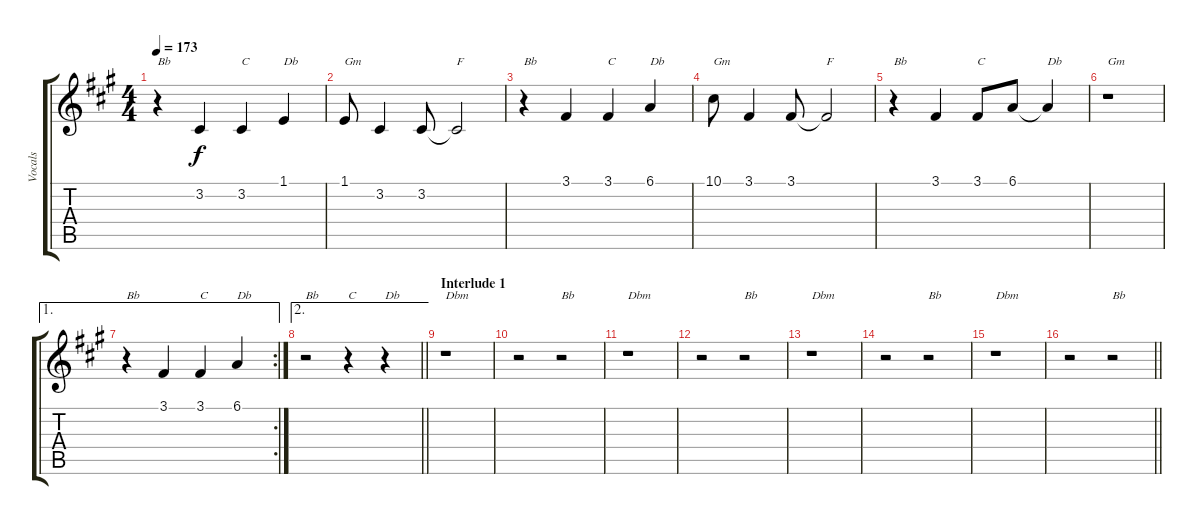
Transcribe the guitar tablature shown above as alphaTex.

\track ("Vocals" "Vocals") {instrument sopranosax}
\staff {score tabs}
\tuning (Eb4 Bb3 Gb3 Db3 Ab2 Eb2) {hide}
\ts (4 4)
\tempo 173
\clef g2
\ks f#minor
r.4{txt "Bb" dy f} 3.2.4 3.2.4{txt "C"} 1.1.4{txt "Db"} |
1.1.8{txt "Gm"} 3.2.4 3.2.8 3.2{t}.2{txt "F"} |
r.4{txt "Bb"} 3.1.4 3.1.4{txt "C"} 6.1.4{txt "Db"} |
10.1.8{txt "Gm"} 3.1.4 3.1.8 3.1{t}.2{txt "F"} |
r.4{txt "Bb"} 3.1.4 3.1.8{txt "C"} 6.1.8 6.1{t}.4{txt "Db"} |
r.1{txt "Gm"} |
\ae 1
\rc 2
r.4{txt "Bb"} 3.1.4 3.1.4{txt "C"} 6.1.4{txt "Db"} |
\ae 2
\barLineRight lightlight
r.2{txt "Bb"} r.4{txt "C"} r.4{txt "Db"} |
\section ("" "Interlude 1")
r.1{txt "Dbm"} |
r.2 r.2{txt "Bb"} |
r.1{txt "Dbm"} |
r.2 r.2{txt "Bb"} |
r.1{txt "Dbm"} |
r.2 r.2{txt "Bb"} |
r.1{txt "Dbm"} |
\barLineRight lightlight
r.2 r.2{txt "Bb"}
